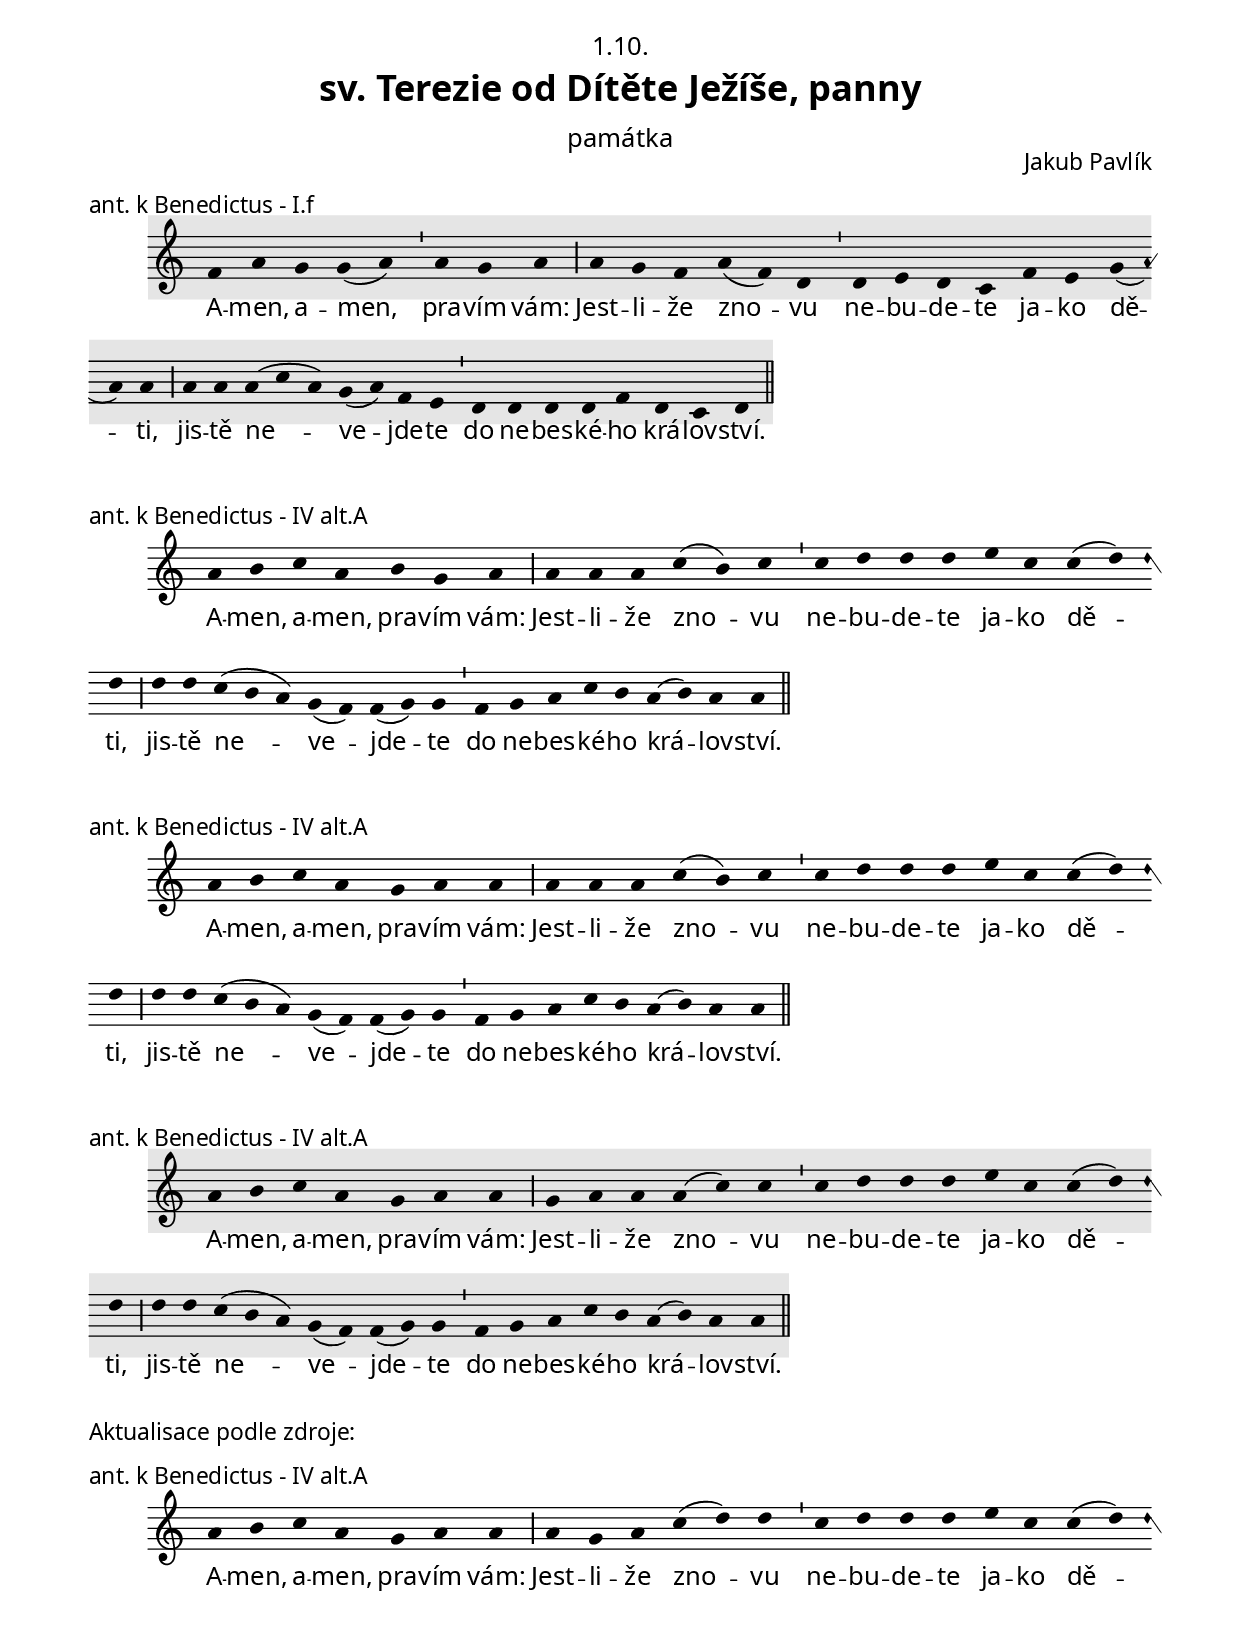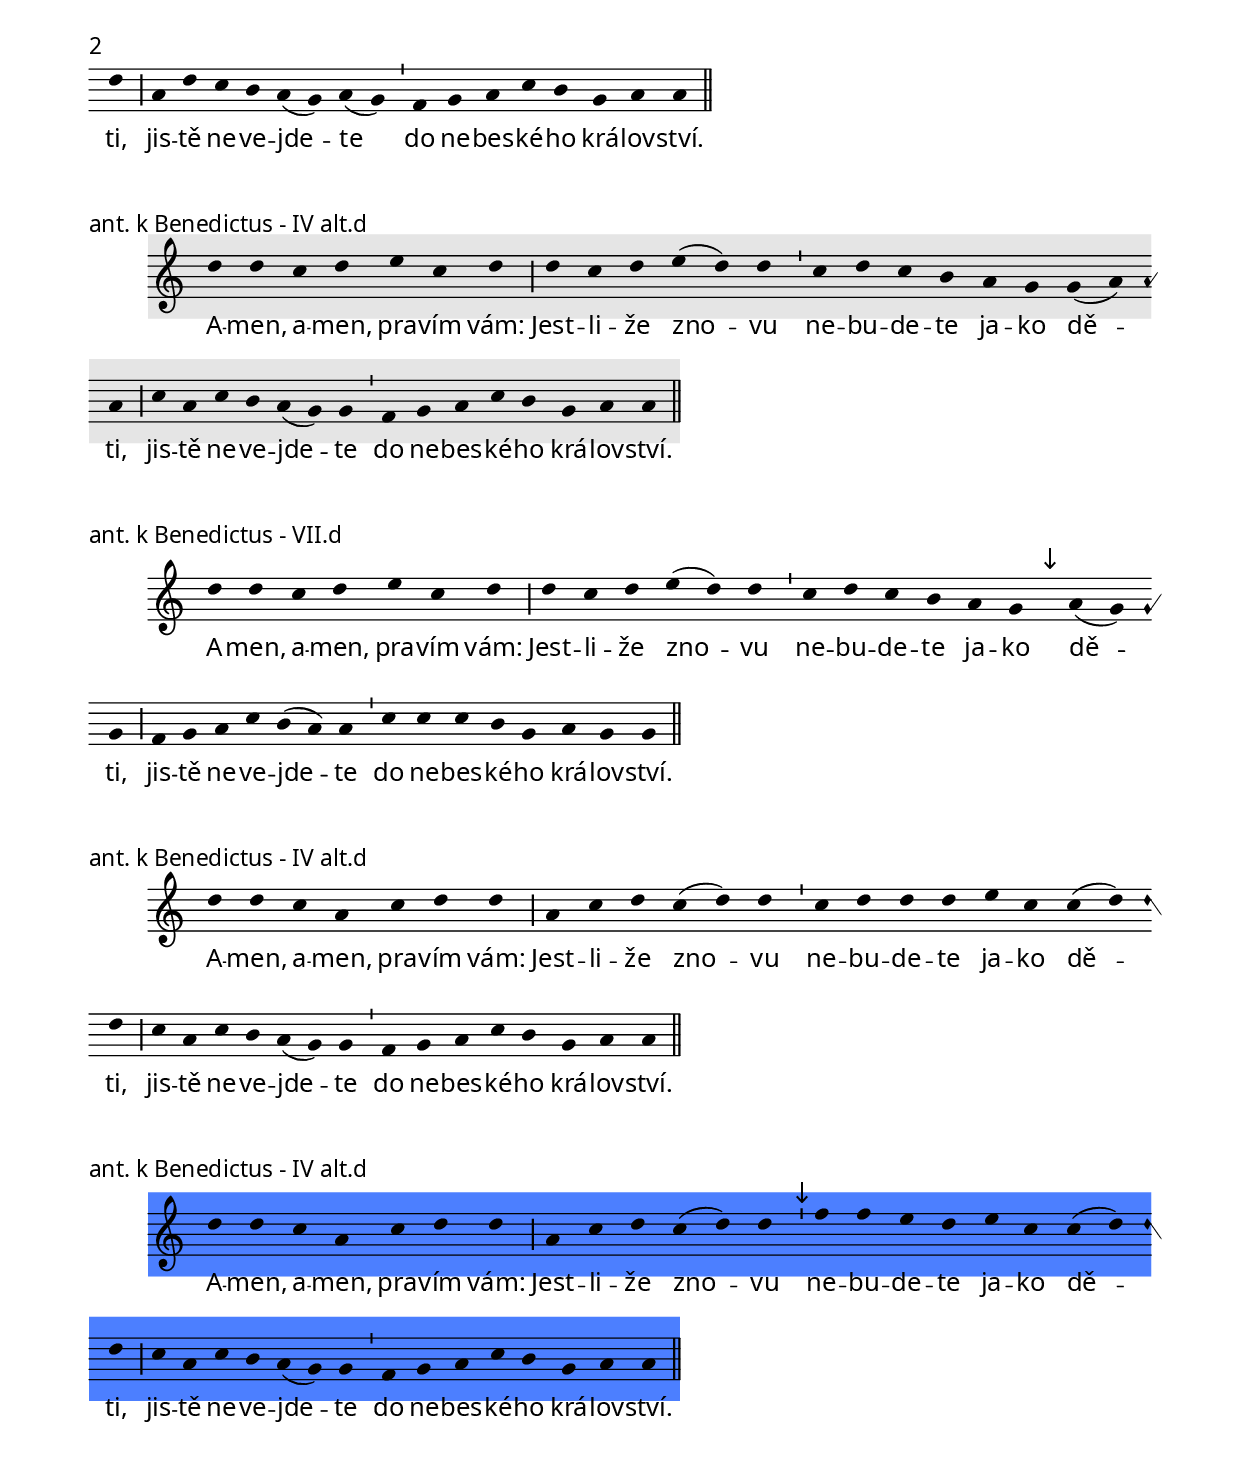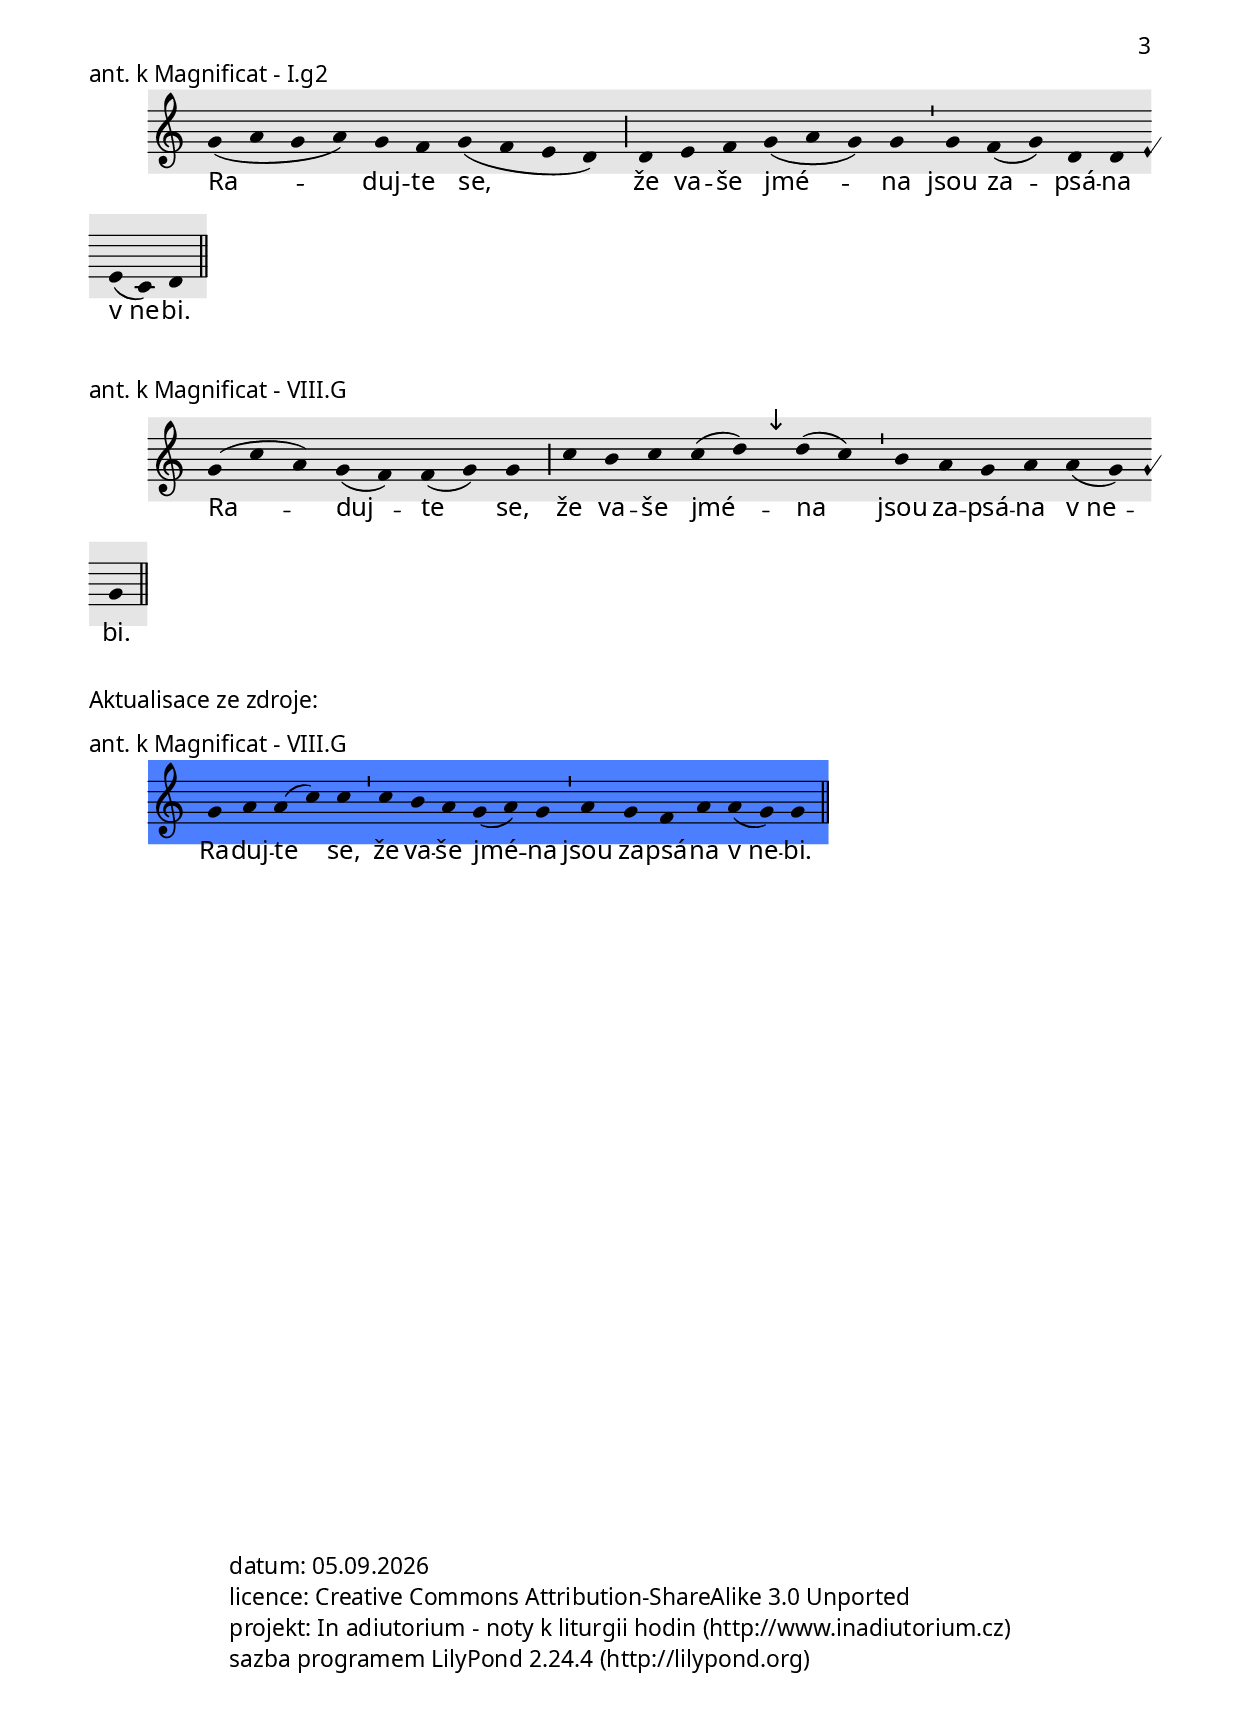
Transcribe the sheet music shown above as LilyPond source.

\version "2.16.0"

\include "../spolecne.ly"
\include "../dilyresponsorii.ly"

\header {
  title = \markup\titleSvatek
            "sv. Terezie od Dítěte Ježíše, panny"
            památka
            1.10.
  composer = "Jakub Pavlík"
}

\score {
  \relative c' {
    \zvyraznovacSedy
    \choralniRezim
    f4 a g g( a) \barMin a g a \barMaior
    a g f a( f) d \barMin d e d c f e g( a) a \barMaior
    a a a( c a) g( a) f e \barMin d d d d f d c d \barFinalis
  }
  \addlyrics {
    A -- men, a -- men, pra -- vím vám:
    Jest -- li -- že zno -- vu ne -- bu -- de -- te ja -- ko dě -- ti,
    jis -- tě ne -- ve -- jde -- te do ne -- bes -- ké -- ho krá -- lov -- ství.
  }
  \header {
    quid = "ant. k Benedictus"
    modus = "I"
    differentia = "f"
    psalmus = ""
    placet = "bída"
    id = "aben"
    piece = \markup {\sestavTitulekBezZalmu}
  }
}

\score {
  \relative c'' {
    \choralniRezim
    a4 b c a b g a \barMaior
    a4 a a c( b) c \barMin
    c d d d e c c( d) d \barMaior
    d d c( b a) g( f) f( g) g \barMin
    f g a c b a( b) a a \barFinalis
  }
  \addlyrics {
    A -- men, a -- men, pra -- vím vám:
    Jest -- li -- že zno -- vu ne -- bu -- de -- te ja -- ko dě -- ti,
    jis -- tě ne -- ve -- jde -- te do ne -- bes -- ké -- ho krá -- lov -- ství.
  }
  \header {
    quid = "ant. k Benedictus"
    modus = "IV alt"
    differentia = "A"
    psalmus = ""
    fial = "antifony/tyden3_3utery.ly#ne-ant2?upraveno"
    id = "aben"
    piece = \markup {\sestavTitulekBezZalmu}
  }
}

\score {
  \relative c'' {
    \choralniRezim
    a4 b c a g a a \barMaior
    a4 a a c( b) c \barMin
    c d d d e c c( d) d \barMaior
    d d c( b a) g( f) f( g) g \barMin
    f g a c b a( b) a a \barFinalis
  }
  \addlyrics {
    A -- men, a -- men, pra -- vím vám:
    Jest -- li -- že zno -- vu ne -- bu -- de -- te ja -- ko dě -- ti,
    jis -- tě ne -- ve -- jde -- te do ne -- bes -- ké -- ho krá -- lov -- ství.
  }
  \header {
    quid = "ant. k Benedictus"
    modus = "IV alt"
    differentia = "A"
    psalmus = ""
    fial = "antifony/tyden3_3utery.ly#ne-ant2?upraveno"
    id = "aben"
    piece = \markup {\sestavTitulekBezZalmu}
  }
}

\score {
  \relative c'' {
    \zvyraznovacSedy
    \choralniRezim
    a4 b c a g a a \barMaior
    g a a a( c) c \barMin
    c d d d e c c( d) d \barMaior
    d d c( b a) g( f) f( g) g \barMin
    f g a c b a( b) a a \barFinalis
  }
  \addlyrics {
    A -- men, a -- men, pra -- vím vám:
    Jest -- li -- že zno -- vu ne -- bu -- de -- te ja -- ko dě -- ti,
    jis -- tě ne -- ve -- jde -- te do ne -- bes -- ké -- ho krá -- lov -- ství.
  }
  \header {
    quid = "ant. k Benedictus"
    modus = "IV alt"
    differentia = "A"
    psalmus = ""
    fial = "antifony/tyden3_3utery.ly#ne-ant2?upraveno"
    id = "aben"
    piece = \markup {\sestavTitulekBezZalmu}
  }
}

\markup{Aktualisace podle zdroje:}

\score {
  \relative c'' {
    \choralniRezim
    a4 b c a g a a \barMaior
    a4 g a c( d) d \barMin
    c d d d e c c( d) d \barMaior
    a d c b a( g) a( g) \barMin
    f g a c b g a a \barFinalis
  }
  \addlyrics {
    A -- men, a -- men, pra -- vím vám:
    Jest -- li -- že zno -- vu
    ne -- bu -- de -- te ja -- ko dě -- ti,
    jis -- tě ne -- ve -- jde -- te
    do ne -- bes -- ké -- ho krá -- lov -- ství.
  }
  \header {
    quid = "ant. k Benedictus"
    modus = "IV alt"
    differentia = "A"
    psalmus = ""
    fial = "antifony/tyden3_3utery.ly#ne-ant2?upraveno"
    placet = "to nefunguje, tenhle tradiční model vyžaduje danou strukturu textu
    a nesnese žádné předlepky"
    id = "aben"
    piece = \markup {\sestavTitulekBezZalmu}
  }
}

\score {
  \relative c'' {
    \zvyraznovacSedy
    \choralniRezim
    d4 d c d e c d \barMaior
    d c d e( d) d \barMin
    c d c b a g g( a) a \barMaior
    c a c b a( g) g \barMin
    f g a c b g a a \barFinalis
  }
  \addlyrics {
    A -- men, a -- men, pra -- vím vám:
    Jest -- li -- že zno -- vu
    ne -- bu -- de -- te ja -- ko dě -- ti,
    jis -- tě ne -- ve -- jde -- te
    do ne -- bes -- ké -- ho krá -- lov -- ství.
  }
  \header {
    quid = "ant. k Benedictus"
    modus = "IV alt"
    differentia = "d"
    psalmus = ""
    fial = "antifony/tyden3_3utery.ly#ne-ant2?konec"
    placet = "asi ještě tolerovatelná, ale ne pěkná - recyklace existujícího nápěvu se tu moc nepovedla"
    id = "aben"
    piece = \markup {\sestavTitulekBezZalmu}
  }
}

\score {
  \relative c'' {
    \choralniRezim
    d4 d c d e c d \barMaior
    d c d e( d) d \barMin
    c d c b a g \mark\sipka a( g) g \barMaior
    f g a c b( a) a \barMin
    c c c b g a g g \barFinalis
  }
  \addlyrics {
    A -- men, a -- men, pra -- vím vám:
    Jest -- li -- že zno -- vu
    ne -- bu -- de -- te ja -- ko dě -- ti,
    jis -- tě ne -- ve -- jde -- te
    do ne -- bes -- ké -- ho krá -- lov -- ství.
  }
  \header {
    quid = "ant. k Benedictus"
    modus = "VII"
    differentia = "d"
    psalmus = ""
    id = "aben"
    piece = \markup {\sestavTitulekBezZalmu}
  }
}

\score {
  \relative c'' {
    \choralniRezim
    d4 d c a c d d \barMaior
    a c d c( d) d \barMin
    c d d d e c c( d) d \barMaior
    c a c b a( g) g \barMin
    f g a c b g a a \barFinalis
  }
  \addlyrics {
    A -- men, a -- men, pra -- vím vám:
    Jest -- li -- že zno -- vu
    ne -- bu -- de -- te ja -- ko dě -- ti,
    jis -- tě ne -- ve -- jde -- te
    do ne -- bes -- ké -- ho krá -- lov -- ství.
  }
  \header {
    quid = "ant. k Benedictus"
    modus = "IV alt"
    differentia = "d"
    psalmus = ""
    fial = "antifony/tyden3_3utery.ly#ne-ant2?konec=30"
    id = "aben"
    piece = \markup {\sestavTitulekBezZalmu}
  }
}

\score {
  \relative c'' {
    \zvyraznovacModry
    \choralniRezim
    d4 d c a c d d \barMaior
    a c d c( d) d \barMin
    \mark\sipka f f e d e c c( d) d \barMaior
    c a c b a( g) g \barMin
    f g a c b g a a \barFinalis
  }
  \addlyrics {
    A -- men, a -- men, pra -- vím vám:
    Jest -- li -- že zno -- vu
    ne -- bu -- de -- te ja -- ko dě -- ti,
    jis -- tě ne -- ve -- jde -- te
    do ne -- bes -- ké -- ho krá -- lov -- ství.
  }
  \header {
    quid = "ant. k Benedictus"
    modus = "IV alt"
    differentia = "d"
    psalmus = ""
    fial = "antifony/tyden3_3utery.ly#ne-ant2?konec=22"
    id = "aben"
    piece = \markup {\sestavTitulekBezZalmu}
  }
}

\pageBreak

\score {
  \relative c'' {
    \zvyraznovacSedy
    \choralniRezim
    g4( a g a) g f g( f e d) \barMaior
    d e f g( a g) g \barMin g f( g) d d e( c) d \barFinalis
  }
  \addlyrics {
    Ra -- duj -- te se,
    že va -- še jmé -- na jsou za -- psá -- na v_ne -- bi.
  }
  \header {
    quid = "ant. k Magnificat"
    modus = "I"
    differentia = "g2"
    psalmus = ""
    placet = "_Radujte se_ je divné, extra fail je dlouhé melisma na _se_; navíc d se nezdá být přirozenou finálou této melodie, tou je snad spíše g"
    id = "amag"
    piece = \markup {\sestavTitulekBezZalmu}
  }
}

\score {
  \relative c'' {
    \zvyraznovacSedy
    \choralniRezim
    g4( c a) g( f) f( g) g \barMaior
    c b c c( d) \mark\sipka d( c) \barMin
    b a g a a( g) g \barFinalis
  }
  \addlyrics {
    Ra -- duj -- te se,
    že va -- še jmé -- na
    jsou za -- psá -- na v_ne -- bi.
  }
  \header {
    quid = "ant. k Magnificat"
    modus = "VIII"
    differentia = "G"
    psalmus = ""
    fial = "antifony/mezidobi_nedeleC_11_20.ly#ne14c-2ne-amag"
    id = "amag"
    piece = \markup {\sestavTitulekBezZalmu}
  }
}

\markup\aktualisace

\score {
  \relative c'' {
    \zvyraznovacModry
    \choralniRezim
    g4 a a( c) c \barMin
    c b a g( a) g \barMin
    a g f a a( g) g \barFinalis
  }
  \addlyrics {
    Ra -- duj -- te se,
    že va -- še jmé -- na
    jsou za -- psá -- na v_ne -- bi.
  }
  \header {
    quid = "ant. k Magnificat"
    modus = "VIII"
    differentia = "G"
    psalmus = ""
    fial = "antifony/mezidobi_nedeleC_11_20.ly#ne14c-2ne-amag"
    id = "amag"
    piece = \markup {\sestavTitulekBezZalmu}
  }
}